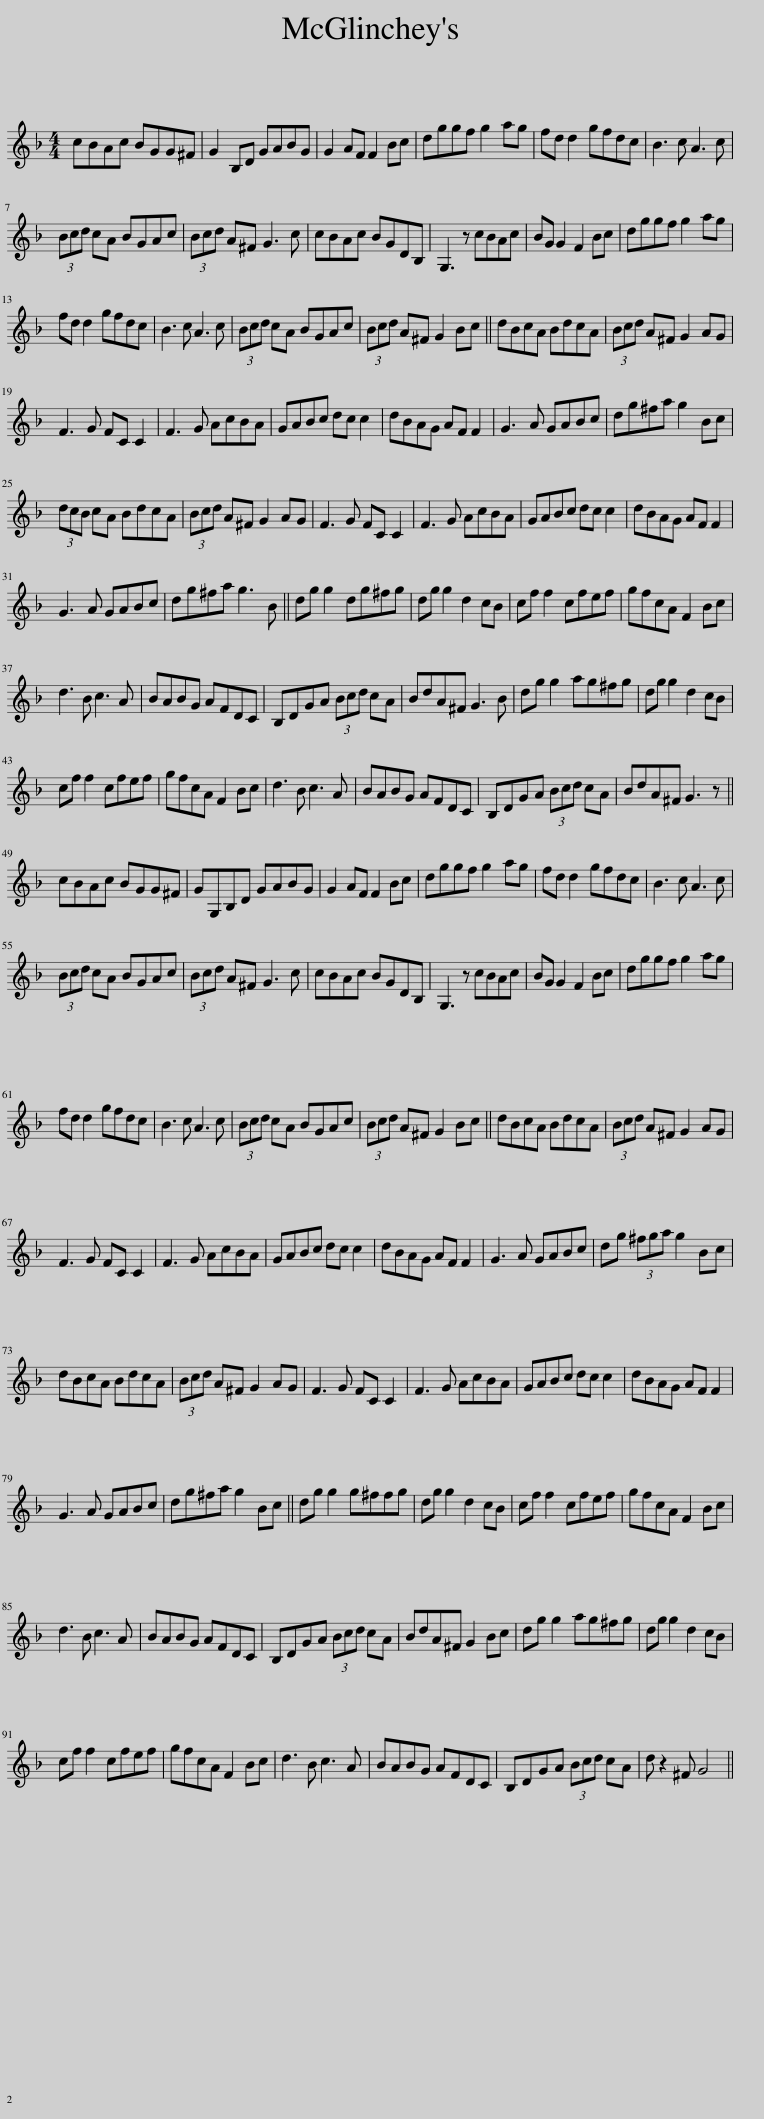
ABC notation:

X:1
L:1/8
M:4/4
I:linebreak $
K:F
V:1 treble
V:1
 cBAc BGG^F | G2 B,D GABG | G2 AF F2 Bc | dggf g2 ag | fd d2 gfdc | %5
 B3 c A3 c |$ (3Bcd cA BGAc | (3Bcd A^F G3 c | cBAc BGDB, | G,3 z cBAc | %10
 BG G2 F2 Bc | dggf g2 ag |$ fd d2 gfdc | B3 c A3 c | (3Bcd cA BGAc | %15
 (3Bcd A^F G2 Bc || dBcA BdcA | (3Bcd A^F G2 AG |$ F3 G FC C2 | F3 G AcBA | %20
 GABc dc c2 | dBAG AF F2 | G3 A GABc | dg^fa g2 Bc |$ (3dcB cA BdcA | %25
 (3Bcd A^F G2 AG | F3 G FC C2 | F3 G AcBA | GABc dc c2 | dBAG AF F2 |$ %30
 G3 A GABc | dg^fa g3 B || dg g2 dg^fg | dg g2 d2 cB | cf f2 cfef | %35
 gfcA F2 Bc |$ d3 B c3 A | BABG AFDC | B,DGA (3Bcd cA | BdA^F G3 B | %40
 dg g2 ag^fg | dg g2 d2 cB |$ cf f2 cfef | gfcA F2 Bc | d3 B c3 A | %45
 BABG AFDC | B,DGA (3Bcd cA | BdA^F G3 z ||$ cBAc BGG^F | GG,B,D GABG | %50
 G2 AF F2 Bc | dggf g2 ag | fd d2 gfdc | B3 c A3 c |$ (3Bcd cA BGAc | %55
 (3Bcd A^F G3 c | cBAc BGDB, | G,3 z cBAc | BG G2 F2 Bc | dggf g2 ag |$ %60
 fd d2 gfdc | B3 c A3 c | (3Bcd cA BGAc | (3Bcd A^F G2 Bc || dBcA BdcA | %65
 (3Bcd A^F G2 AG |$ F3 G FC C2 | F3 G AcBA | GABc dc c2 | dBAG AF F2 | %70
 G3 A GABc | dg (3^fga g2 Bc |$ dBcA BdcA | (3Bcd A^F G2 AG | F3 G FC C2 | %75
 F3 G AcBA | GABc dc c2 | dBAG AF F2 |$ G3 A GABc | dg^fa g2 Bc || %80
 dg g2 g^ffg | dg g2 d2 cB | cf f2 cfef | gfcA F2 Bc |$ d3 B c3 A | %85
 BABG AFDC | B,DGA (3Bcd cA | BdA^F G2 Bc | dg g2 ag^fg | dg g2 d2 cB |$ %90
 cf f2 cfef | gfcA F2 Bc | d3 B c3 A | BABG AFDC | B,DGA (3Bcd cA | %95
 d z2 ^F G4 || %96
